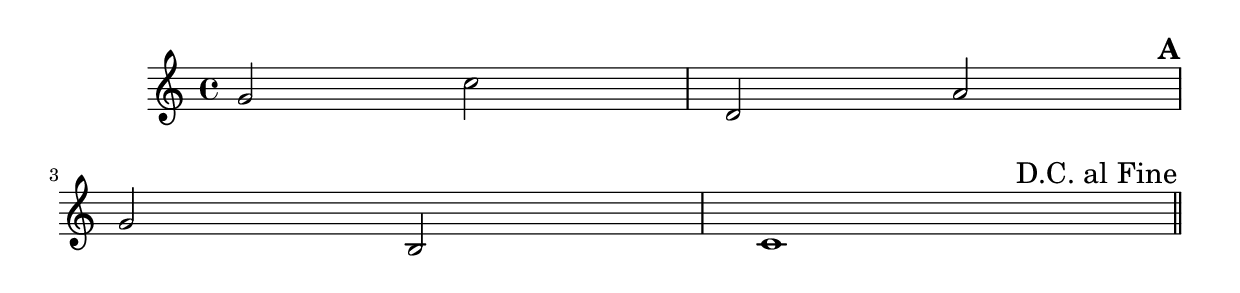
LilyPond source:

%% Do not edit this file; it is auto-generated from LSR http://lsr.dsi.unimi.it
%% This file is in the public domain.
\version "2.11.49"

\header {
  lsrtags = "text"

  texidoc = "
Marks can be printed at the end of the current line, instead of the
beginning of the following line. This is particularly useful when a
mark has to be added at the end of a score -- when there is no next
line.

In such cases, the right end of the mark has to be aligned with the
final bar line, as demonstrated on the second line of this example. 

"
  doctitle = "Printing marks at the end of a line or a score"
} % begin verbatim
\relative c'' {  
  \override Score.RehearsalMark  #'break-visibility = #begin-of-line-invisible
  g2 c
  d,2 a'
  \mark \default
  \break
  
  \override Score.RehearsalMark #'self-alignment-X = #RIGHT
  g2 b,
  c1 \bar "||"
  \mark "D.C. al Fine"
}
